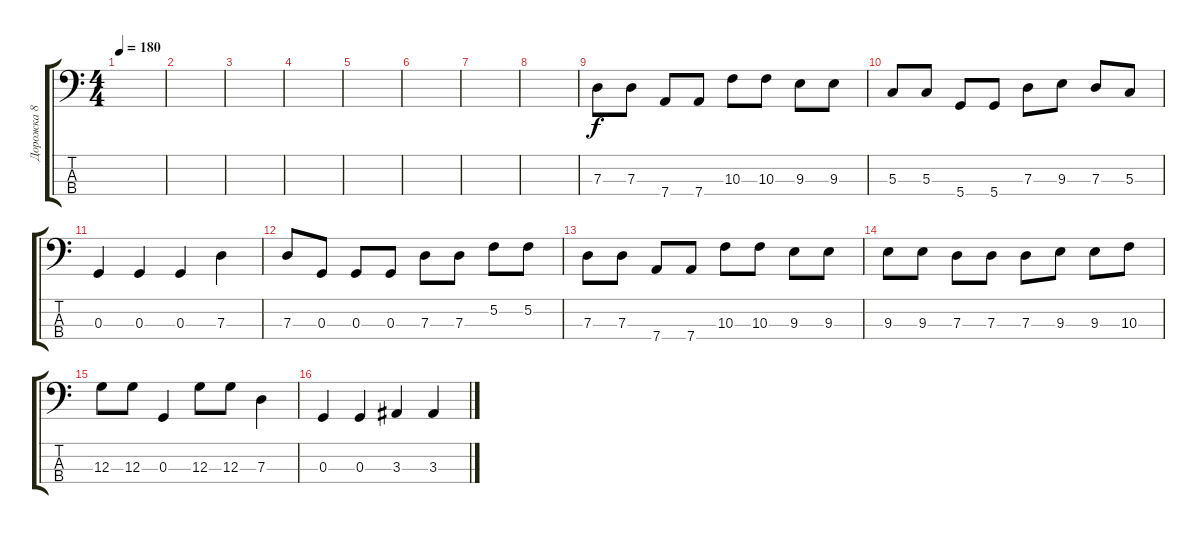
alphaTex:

\track ("Дорожка 8" "Дорожка 8") {instrument electricbassfinger}
\staff {score tabs}
\tuning (F2 C2 G1 D1) {hide}
\ts (4 4)
\tempo 180
\clef f4
\ks c
|
|
|
|
|
|
|
|
7.3.8 7.3.8 7.4.8 7.4.8 10.3.8 10.3.8 9.3.8 9.3.8 |
5.3.8 5.3.8 5.4.8 5.4.8 7.3.8 9.3.8 7.3.8 5.3.8 |
0.3.4 0.3.4 0.3.4 7.3.4 |
7.3.8 0.3.8 0.3.8 0.3.8 7.3.8 7.3.8 5.2.8 5.2.8 |
7.3.8 7.3.8 7.4.8 7.4.8 10.3.8 10.3.8 9.3.8 9.3.8 |
9.3.8 9.3.8 7.3.8 7.3.8 7.3.8 9.3.8 9.3.8 10.3.8 |
12.3.8 12.3.8 0.3.4 12.3.8 12.3.8 7.3.4 |
0.3.4 0.3.4 3.3.4 3.3.4
